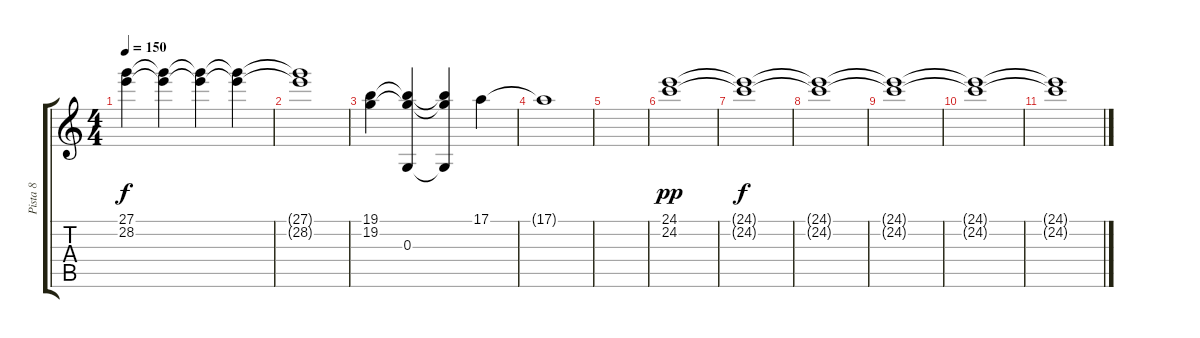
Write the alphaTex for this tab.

\track ("Pista 8" "Pista 8") {instrument synthstrings2}
\staff {score tabs}
\tuning (E4 C4 G3 C3 G2 C2) {hide}
\ts (4 4)
\tempo 150
\clef g2
\ks c
(27.1{t} 28.2{t}).4{dy f} (27.1{t} 28.2{t}).4 (27.1{t} 28.2{t}).4 (27.1{t} 28.2{t}).4 |
(27.1{t} 28.2{t}).1 |
(19.1 19.2).4{volume 12} (19.1{t} 19.2{t} 0.3{t}).4 (19.1{t} 19.2{t} 0.3{t}).4 17.1.4 |
17.1{t}.1 |
|
(24.1 24.2).1{dy pp volume 9} |
(24.1{t} 24.2{t}).1{dy f} |
(24.1{t} 24.2{t}).1 |
(24.1{t} 24.2{t}).1 |
(24.1{t} 24.2{t}).1 |
(24.1{t} 24.2{t}).1
